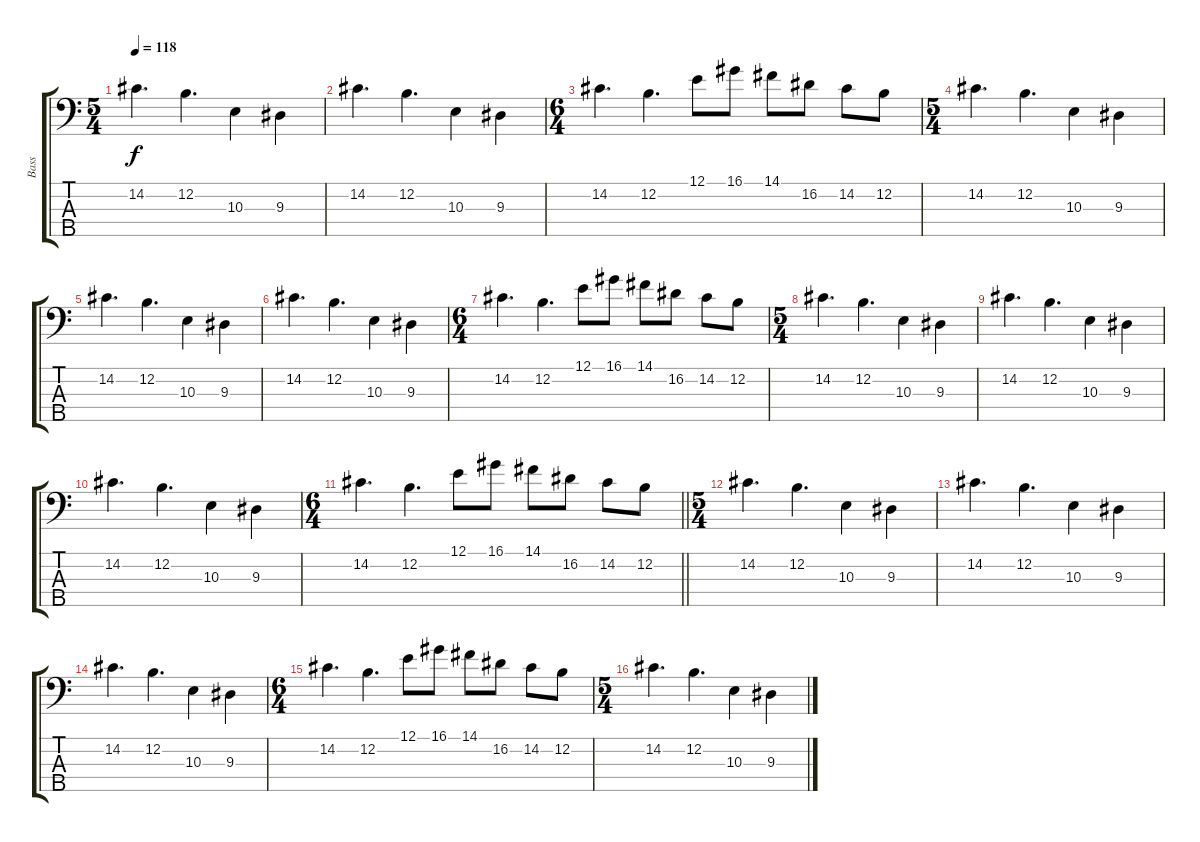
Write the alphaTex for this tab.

\track ("Bass" "Bass") {instrument electricbassfinger}
\staff {score tabs}
\tuning (E2 B1 Gb1 Db1 Ab0) {hide}
\ts (5 4)
\tempo 118
\clef f4
\ks c
14.2.4{d dy f} 12.2.4{d} 10.3.4 9.3.4 |
14.2.4{d} 12.2.4{d} 10.3.4 9.3.4 |
\ts (6 4)
14.2.4{d} 12.2.4{d} 12.1.8 16.1.8 14.1.8 16.2.8 14.2.8 12.2.8 |
\ts (5 4)
14.2.4{d} 12.2.4{d} 10.3.4 9.3.4 |
14.2.4{d} 12.2.4{d} 10.3.4 9.3.4 |
14.2.4{d} 12.2.4{d} 10.3.4 9.3.4 |
\ts (6 4)
14.2.4{d} 12.2.4{d} 12.1.8 16.1.8 14.1.8 16.2.8 14.2.8 12.2.8 |
\ts (5 4)
14.2.4{d} 12.2.4{d} 10.3.4 9.3.4 |
14.2.4{d} 12.2.4{d} 10.3.4 9.3.4 |
14.2.4{d} 12.2.4{d} 10.3.4 9.3.4 |
\ts (6 4)
\barLineRight lightlight
14.2.4{d} 12.2.4{d} 12.1.8 16.1.8 14.1.8 16.2.8 14.2.8 12.2.8 |
\ts (5 4)
14.2.4{d} 12.2.4{d} 10.3.4 9.3.4 |
14.2.4{d} 12.2.4{d} 10.3.4 9.3.4 |
14.2.4{d} 12.2.4{d} 10.3.4 9.3.4 |
\ts (6 4)
14.2.4{d} 12.2.4{d} 12.1.8 16.1.8 14.1.8 16.2.8 14.2.8 12.2.8 |
\ts (5 4)
14.2.4{d} 12.2.4{d} 10.3.4 9.3.4
